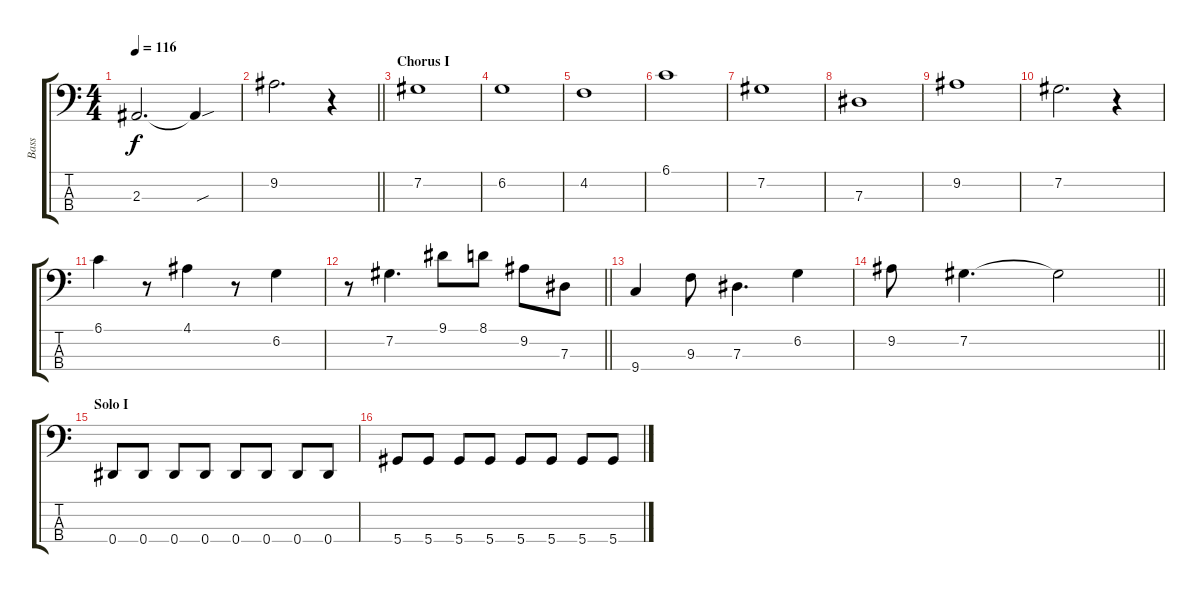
\track ("Bass" "Bass") {instrument electricbasspick}
\staff {score tabs}
\tuning (Gb2 Db2 Ab1 Eb1) {hide}
\ts (4 4)
\tempo 116
\clef f4
\ks c
2.3.2{d dy f} 2.3{sou t}.4 |
\barLineRight lightlight
9.2.2{d} r.4 |
\section ("" "Chorus I")
7.2.1 |
6.2.1 |
4.2.1 |
6.1.1 |
7.2.1 |
7.3.1 |
9.2.1 |
7.2.2{d} r.4 |
6.1.4 r.8 4.1.4 r.8 6.2.4 |
\barLineRight lightlight
r.8 7.2.4{d} 9.1.8 8.1.8 9.2.8 7.3.8 |
9.4.4 9.3.8 7.3.4{d} 6.2.4 |
\barLineRight lightlight
9.2.8 7.2.4{d} 7.2{t}.2 |
\section ("" "Solo I")
0.4.8 0.4.8 0.4.8 0.4.8 0.4.8 0.4.8 0.4.8 0.4.8 |
5.4.8 5.4.8 5.4.8 5.4.8 5.4.8 5.4.8 5.4.8 5.4.8
